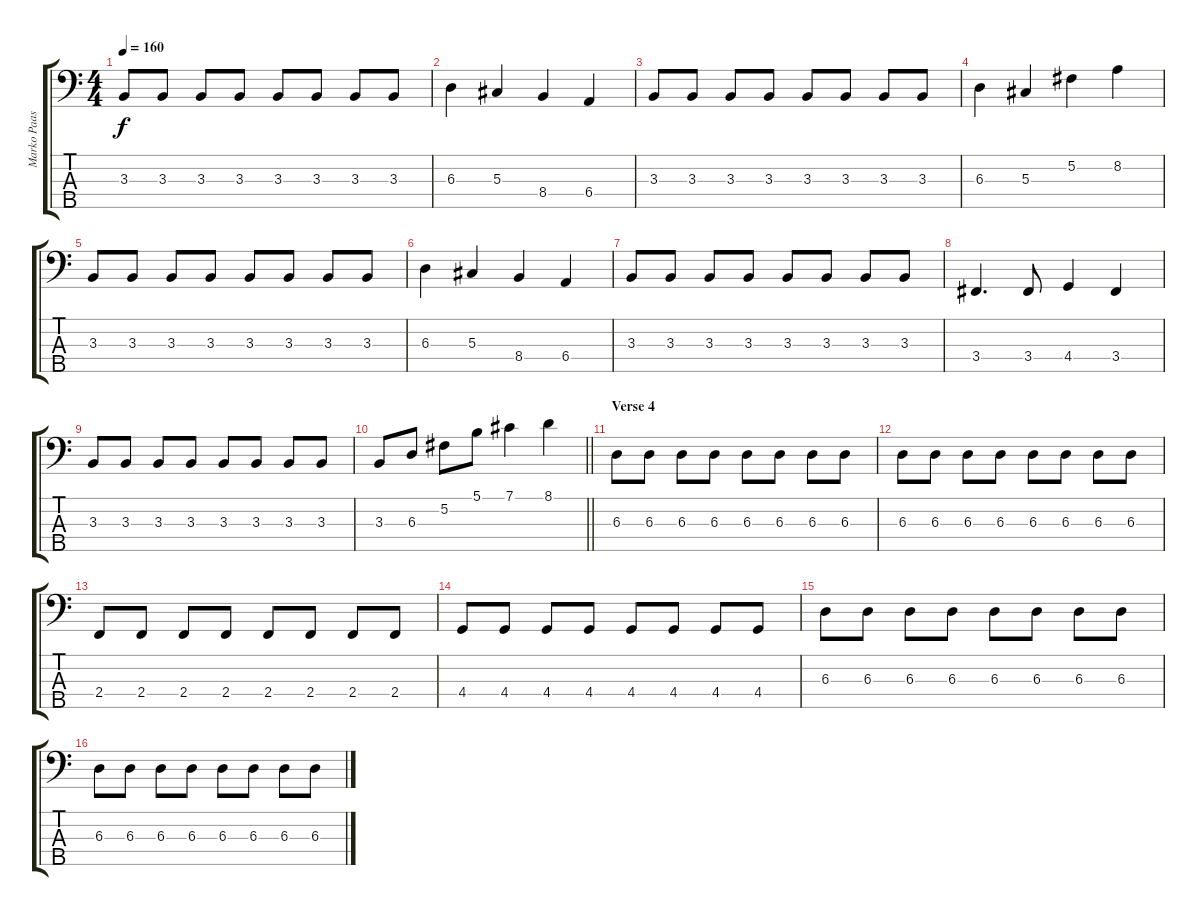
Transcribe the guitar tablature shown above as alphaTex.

\track ("Marko Paasikoski" "Marko Paas") {instrument electricbasspick}
\staff {score tabs}
\tuning (Gb2 Db2 Ab1 Eb1 Bb0) {hide}
\ts (4 4)
\tempo 160
\clef f4
\ks c
3.3.8{dy f} 3.3.8 3.3.8 3.3.8 3.3.8 3.3.8 3.3.8 3.3.8 |
6.3.4 5.3.4 8.4.4 6.4.4 |
3.3.8 3.3.8 3.3.8 3.3.8 3.3.8 3.3.8 3.3.8 3.3.8 |
6.3.4 5.3.4 5.2.4 8.2.4 |
3.3.8 3.3.8 3.3.8 3.3.8 3.3.8 3.3.8 3.3.8 3.3.8 |
6.3.4 5.3.4 8.4.4 6.4.4 |
3.3.8 3.3.8 3.3.8 3.3.8 3.3.8 3.3.8 3.3.8 3.3.8 |
3.4.4{d} 3.4.8 4.4.4 3.4.4 |
3.3.8 3.3.8 3.3.8 3.3.8 3.3.8 3.3.8 3.3.8 3.3.8 |
\barLineRight lightlight
3.3.8 6.3.8 5.2.8 5.1.8 7.1.4 8.1.4 |
\section ("" "Verse 4")
6.3.8 6.3.8 6.3.8 6.3.8 6.3.8 6.3.8 6.3.8 6.3.8 |
6.3.8 6.3.8 6.3.8 6.3.8 6.3.8 6.3.8 6.3.8 6.3.8 |
2.4.8 2.4.8 2.4.8 2.4.8 2.4.8 2.4.8 2.4.8 2.4.8 |
4.4.8 4.4.8 4.4.8 4.4.8 4.4.8 4.4.8 4.4.8 4.4.8 |
6.3.8 6.3.8 6.3.8 6.3.8 6.3.8 6.3.8 6.3.8 6.3.8 |
6.3.8 6.3.8 6.3.8 6.3.8 6.3.8 6.3.8 6.3.8 6.3.8
